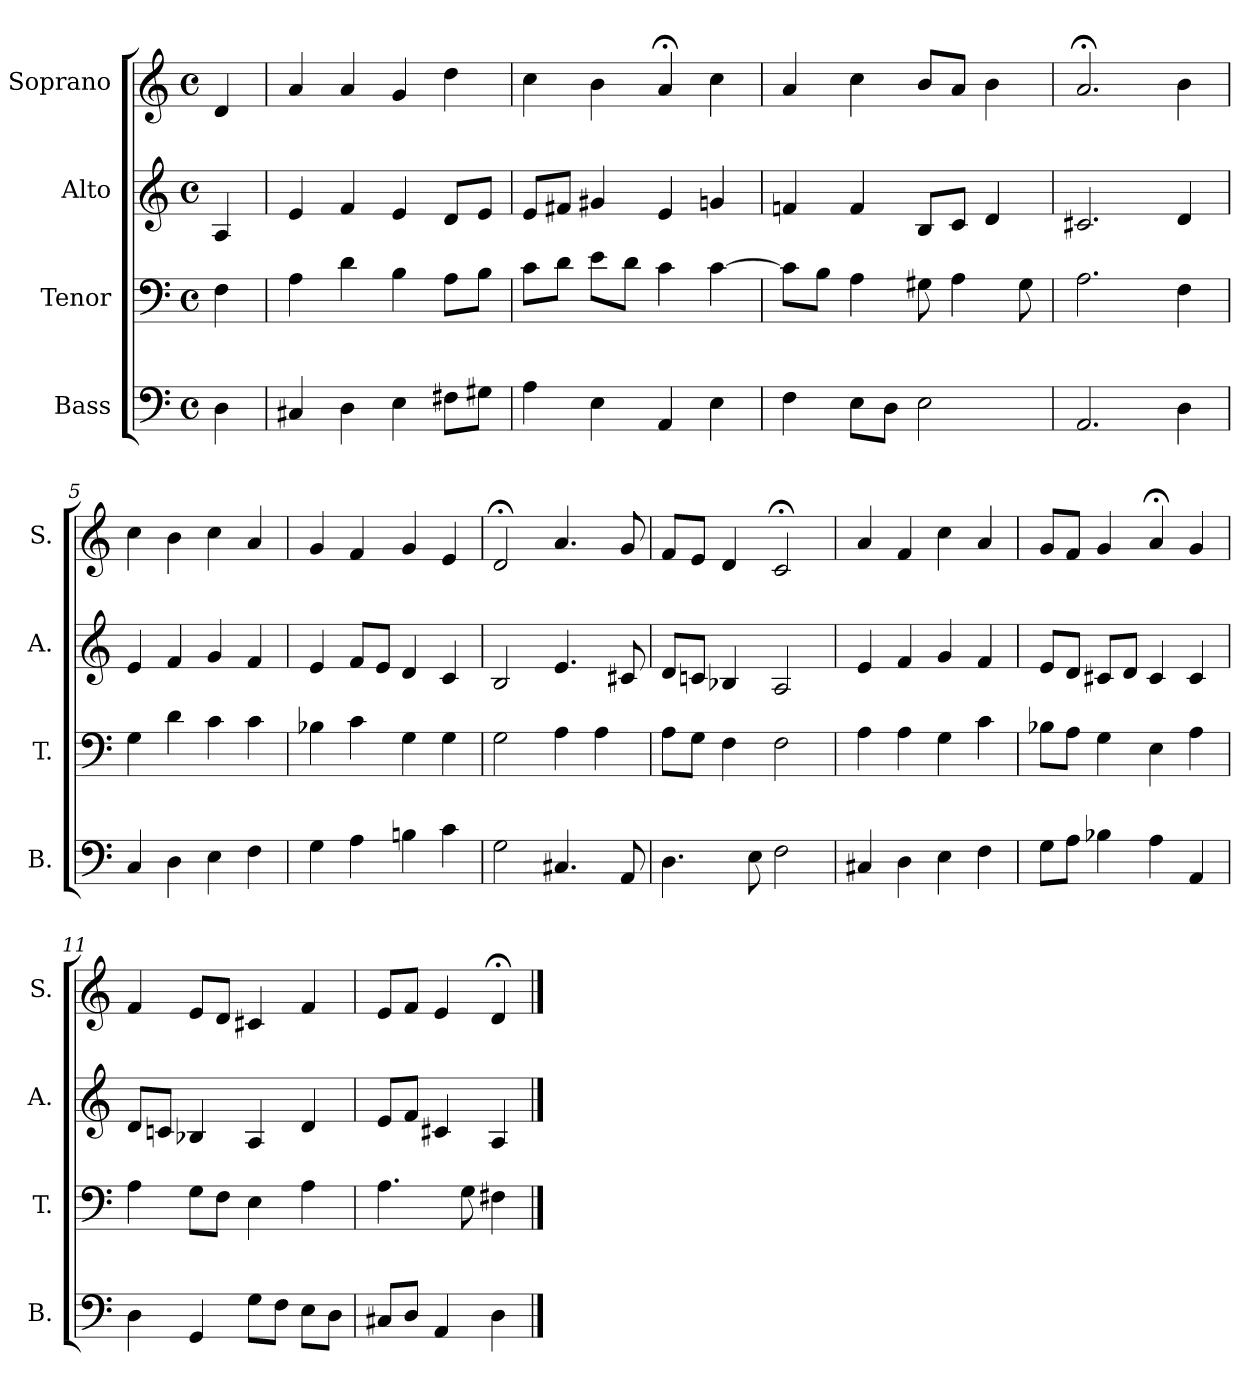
**kern	**kern	**kern	**kern
*part4	*part3	*part2	*part1
*staff4	*staff3	*staff2	*staff1
*I"Bass	*I"Tenor	*I"Alto	*I"Soprano
*I'B.	*I'T.	*I'A.	*I'S.
*clefF4	*clefF4	*clefG2	*clefG2
*k[]	*k[]	*k[]	*k[]
*a:	*a:	*a:	*a:
*M4/4	*M4/4	*M4/4	*M4/4
*met(c)	*met(c)	*met(c)	*met(c)
=	=	=	=
4D\	4F\	4A/	4d/
=1	=1	=1	=1
4C#X/	4A\	4e/	4a/
4D\	4d\	4f/	4a/
4E\	4B\	4e/	4g/
8F#X\L	8A\L	8d/L	4dd\
8G#X\J	8B\J	8e/J	.
=2	=2	=2	=2
4A\	8c\L	8e/L	4cc\
.	8d\J	8f#X/J	.
4E\	8e\L	4g#X/	4b\
.	8d\J	.	.
4AA/	4c\	4e/	4a;</
4E\	[4c\	4gn/	4cc\
=3	=3	=3	=3
4F\	8c\L]	4fn/	4a/
.	8B\J	.	.
8E\L	4A\	4f/	4cc\
8D\J	.	.	.
2E\	8G#X\	8B/L	8b/L
.	4A\	8c/J	8a/J
.	.	4d/	4b\
.	8G#\	.	.
=4	=4	=4	=4
2.AA/	2.A\	2.c#X/	2.a;</
4D\	4F\	4d/	4b\
!!LO:LB:g=z
=5	=5	=5	=5
4C/	4G\	4e/	4cc\
4D\	4d\	4f/	4b\
4E\	4c\	4g/	4cc\
4F\	4c\	4f/	4a/
=6	=6	=6	=6
4G\	4B-X\	4e/	4g/
4A\	4c\	8f/L	4f/
.	.	8e/J	.
4Bn\	4G\	4d/	4g/
4c\	4G\	4c/	4e/
=7	=7	=7	=7
2G\	2G\	2B/	2d;</
4.C#X/	4A\	4.e/	4.a/
.	4A\	.	.
8AA/	.	8c#X/	8g/
=8	=8	=8	=8
4.D\	8A\L	8d/L	8f/L
.	8G\J	8cn/J	8e/J
.	4F\	4B-X/	4d/
8E\	.	.	.
2F\	2F\	2A/	2c;</
!!LO:LB:g=z
=9	=9	=9	=9
4C#X/	4A\	4e/	4a/
4D\	4A\	4f/	4f/
4E\	4G\	4g/	4cc\
4F\	4c\	4f/	4a/
=10	=10	=10	=10
8G\L	8B-X\L	8e/L	8g/L
8A\J	8A\J	8d/J	8f/J
4B-X\	4G\	8c#X/L	4g/
.	.	8d/J	.
4A\	4E\	4c#/	4a;</
4AA/	4A\	4c#/	4g/
=11	=11	=11	=11
4D\	4A\	8d/L	4f/
.	.	8cn/J	.
4GG/	8G\L	4B-X/	8e/L
.	8F\J	.	8d/J
8G\L	4E\	4A/	4c#X/
8F\J	.	.	.
8E\L	4A\	4d/	4f/
8D\J	.	.	.
=12	=12	=12	=12
8C#X/L	4.A\	8e/L	8e/L
8D/J	.	8f/J	8f/J
4AA/	.	4c#X/	4e/
.	8G\	.	.
4D\	4F#X\	4A/	4d;</
==	==	==	==
*-	*-	*-	*-
